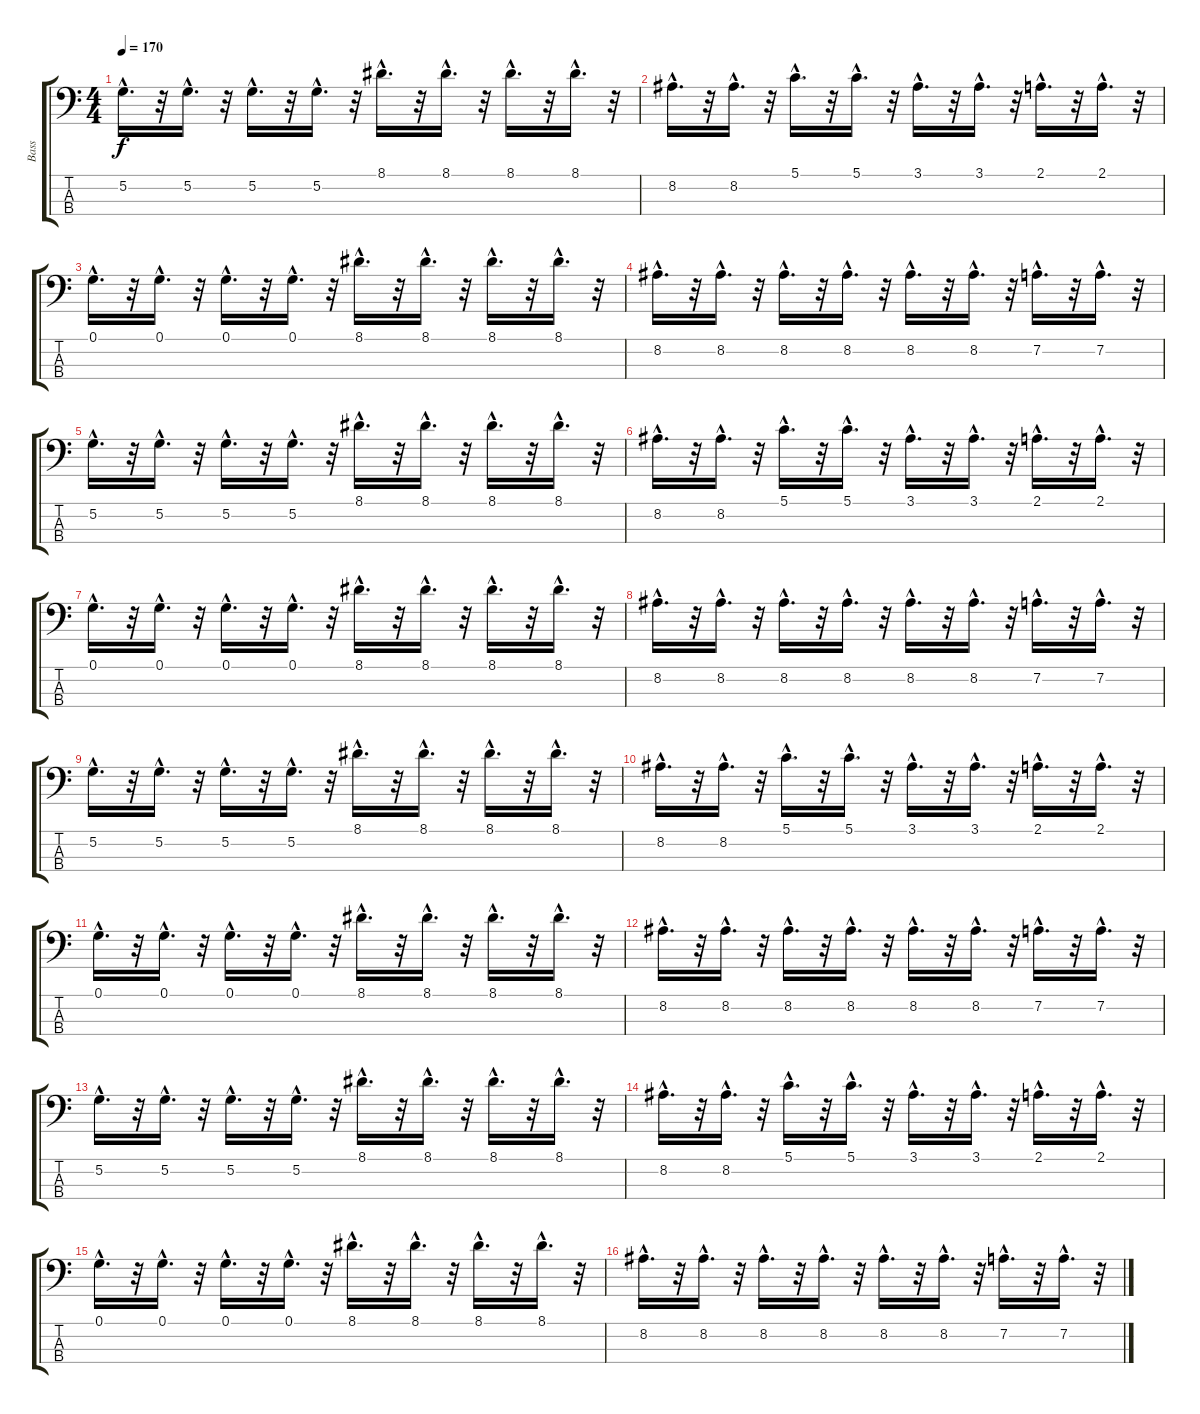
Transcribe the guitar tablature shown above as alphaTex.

\track ("Bass" "Bass") {instrument slapbass1}
\staff {score tabs}
\tuning (G2 D2 A1 E1) {hide}
\ts (4 4)
\tempo 170
\clef f4
\ks c
5.2{hac}.16{d dy f} r.32 5.2{hac}.16{d} r.32 5.2{hac}.16{d} r.32 5.2{hac}.16{d} r.32 8.1{hac}.16{d} r.32 8.1{hac}.16{d} r.32 8.1{hac}.16{d} r.32 8.1{hac}.16{d} r.32 |
8.2{hac}.16{d} r.32 8.2{hac}.16{d} r.32 5.1{hac}.16{d} r.32 5.1{hac}.16{d} r.32 3.1{hac}.16{d} r.32 3.1{hac}.16{d} r.32 2.1{hac}.16{d} r.32 2.1{hac}.16{d} r.32 |
0.1{hac}.16{d} r.32 0.1{hac}.16{d} r.32 0.1{hac}.16{d} r.32 0.1{hac}.16{d} r.32 8.1{hac}.16{d} r.32 8.1{hac}.16{d} r.32 8.1{hac}.16{d} r.32 8.1{hac}.16{d} r.32 |
8.2{hac}.16{d} r.32 8.2{hac}.16{d} r.32 8.2{hac}.16{d} r.32 8.2{hac}.16{d} r.32 8.2{hac}.16{d} r.32 8.2{hac}.16{d} r.32 7.2{hac}.16{d} r.32 7.2{hac}.16{d} r.32 |
5.2{hac}.16{d} r.32 5.2{hac}.16{d} r.32 5.2{hac}.16{d} r.32 5.2{hac}.16{d} r.32 8.1{hac}.16{d} r.32 8.1{hac}.16{d} r.32 8.1{hac}.16{d} r.32 8.1{hac}.16{d} r.32 |
8.2{hac}.16{d} r.32 8.2{hac}.16{d} r.32 5.1{hac}.16{d} r.32 5.1{hac}.16{d} r.32 3.1{hac}.16{d} r.32 3.1{hac}.16{d} r.32 2.1{hac}.16{d} r.32 2.1{hac}.16{d} r.32 |
0.1{hac}.16{d} r.32 0.1{hac}.16{d} r.32 0.1{hac}.16{d} r.32 0.1{hac}.16{d} r.32 8.1{hac}.16{d} r.32 8.1{hac}.16{d} r.32 8.1{hac}.16{d} r.32 8.1{hac}.16{d} r.32 |
8.2{hac}.16{d} r.32 8.2{hac}.16{d} r.32 8.2{hac}.16{d} r.32 8.2{hac}.16{d} r.32 8.2{hac}.16{d} r.32 8.2{hac}.16{d} r.32 7.2{hac}.16{d} r.32 7.2{hac}.16{d} r.32 |
5.2{hac}.16{d} r.32 5.2{hac}.16{d} r.32 5.2{hac}.16{d} r.32 5.2{hac}.16{d} r.32 8.1{hac}.16{d} r.32 8.1{hac}.16{d} r.32 8.1{hac}.16{d} r.32 8.1{hac}.16{d} r.32 |
8.2{hac}.16{d} r.32 8.2{hac}.16{d} r.32 5.1{hac}.16{d} r.32 5.1{hac}.16{d} r.32 3.1{hac}.16{d} r.32 3.1{hac}.16{d} r.32 2.1{hac}.16{d} r.32 2.1{hac}.16{d} r.32 |
0.1{hac}.16{d} r.32 0.1{hac}.16{d} r.32 0.1{hac}.16{d} r.32 0.1{hac}.16{d} r.32 8.1{hac}.16{d} r.32 8.1{hac}.16{d} r.32 8.1{hac}.16{d} r.32 8.1{hac}.16{d} r.32 |
8.2{hac}.16{d} r.32 8.2{hac}.16{d} r.32 8.2{hac}.16{d} r.32 8.2{hac}.16{d} r.32 8.2{hac}.16{d} r.32 8.2{hac}.16{d} r.32 7.2{hac}.16{d} r.32 7.2{hac}.16{d} r.32 |
5.2{hac}.16{d} r.32 5.2{hac}.16{d} r.32 5.2{hac}.16{d} r.32 5.2{hac}.16{d} r.32 8.1{hac}.16{d} r.32 8.1{hac}.16{d} r.32 8.1{hac}.16{d} r.32 8.1{hac}.16{d} r.32 |
8.2{hac}.16{d} r.32 8.2{hac}.16{d} r.32 5.1{hac}.16{d} r.32 5.1{hac}.16{d} r.32 3.1{hac}.16{d} r.32 3.1{hac}.16{d} r.32 2.1{hac}.16{d} r.32 2.1{hac}.16{d} r.32 |
0.1{hac}.16{d} r.32 0.1{hac}.16{d} r.32 0.1{hac}.16{d} r.32 0.1{hac}.16{d} r.32 8.1{hac}.16{d} r.32 8.1{hac}.16{d} r.32 8.1{hac}.16{d} r.32 8.1{hac}.16{d} r.32 |
8.2{hac}.16{d} r.32 8.2{hac}.16{d} r.32 8.2{hac}.16{d} r.32 8.2{hac}.16{d} r.32 8.2{hac}.16{d} r.32 8.2{hac}.16{d} r.32 7.2{hac}.16{d} r.32 7.2{hac}.16{d} r.32
